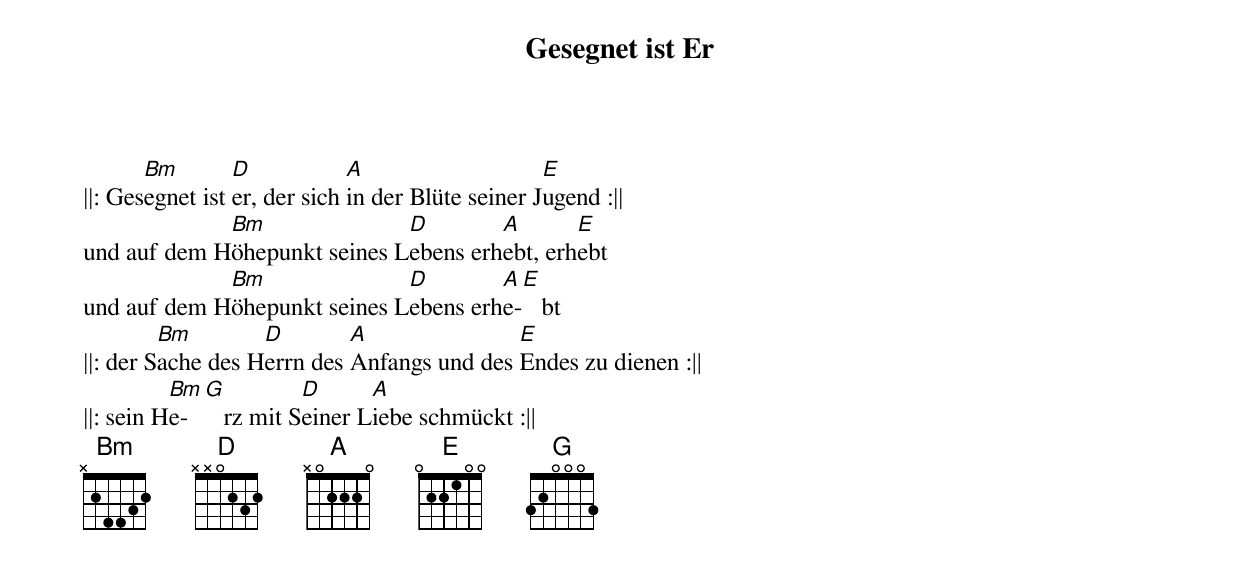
{title: Gesegnet ist Er}
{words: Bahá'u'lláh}
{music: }

||: Ges[Bm]egnet ist [D]er, der sich [A]in der Blüte seiner J[E]ugend :||
und auf dem H[Bm]öhepunkt seines L[D]ebens erh[A]ebt, erh[E]ebt
und auf dem H[Bm]öhepunkt seines L[D]ebens erh[A]e-[E]   bt
||: der S[Bm]ache des H[D]errn des [A]Anfangs und des [E]Endes zu dienen :||
||: sein H[Bm]e-[G]   rz mit S[D]einer L[A]iebe schmückt :||
